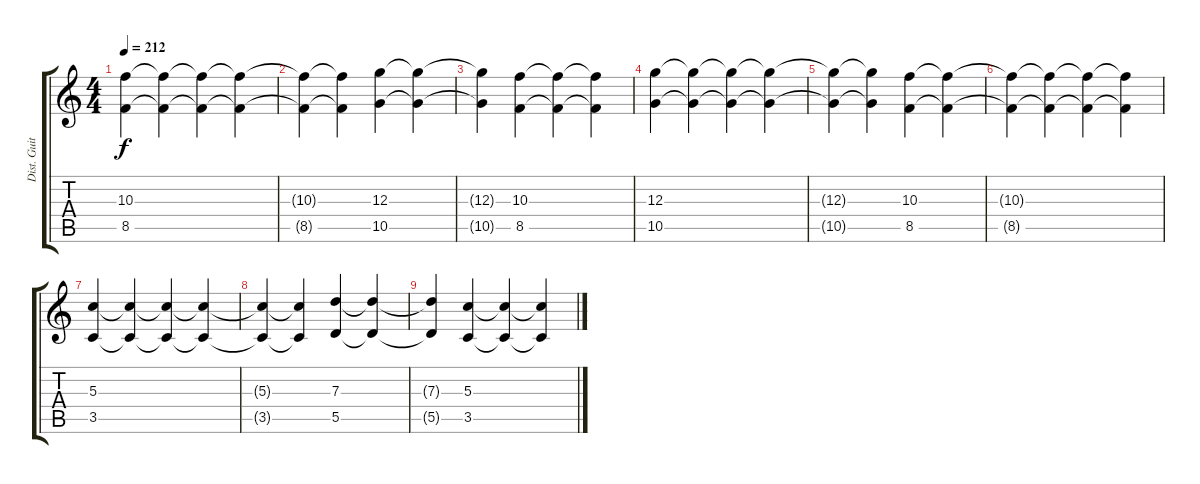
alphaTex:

\track ("Dist. Guitar2" "Dist. Guit") {instrument overdrivenguitar}
\staff {score tabs}
\tuning (E4 B3 G3 D3 A2 E2) {hide}
\ts (4 4)
\tempo 212
\clef g2
\ks c
(10.3 8.5).4{dy f} (10.3{t} 8.5{t}).4 (10.3{t} 8.5{t}).4 (10.3{t} 8.5{t}).4 |
(10.3{t} 8.5{t}).4 (10.3{t} 8.5{t}).4 (12.3 10.5).4 (12.3{t} 10.5{t}).4 |
(12.3{t} 10.5{t}).4 (10.3 8.5).4 (10.3{t} 8.5{t}).4 (10.3{t} 8.5{t}).4 |
(12.3 10.5).4 (12.3{t} 10.5{t}).4 (12.3{t} 10.5{t}).4 (12.3{t} 10.5{t}).4 |
(12.3{t} 10.5{t}).4 (12.3{t} 10.5{t}).4 (10.3 8.5).4 (10.3{t} 8.5{t}).4 |
(10.3{t} 8.5{t}).4 (10.3{t} 8.5{t}).4 (10.3{t} 8.5{t}).4 (10.3{t} 8.5{t}).4 |
(5.3 3.5).4 (5.3{t} 3.5{t}).4 (5.3{t} 3.5{t}).4 (5.3{t} 3.5{t}).4 |
(5.3{t} 3.5{t}).4 (5.3{t} 3.5{t}).4 (7.3 5.5).4 (7.3{t} 5.5{t}).4 |
(7.3{t} 5.5{t}).4 (5.3 3.5).4 (5.3{t} 3.5{t}).4 (5.3{t} 3.5{t}).4
